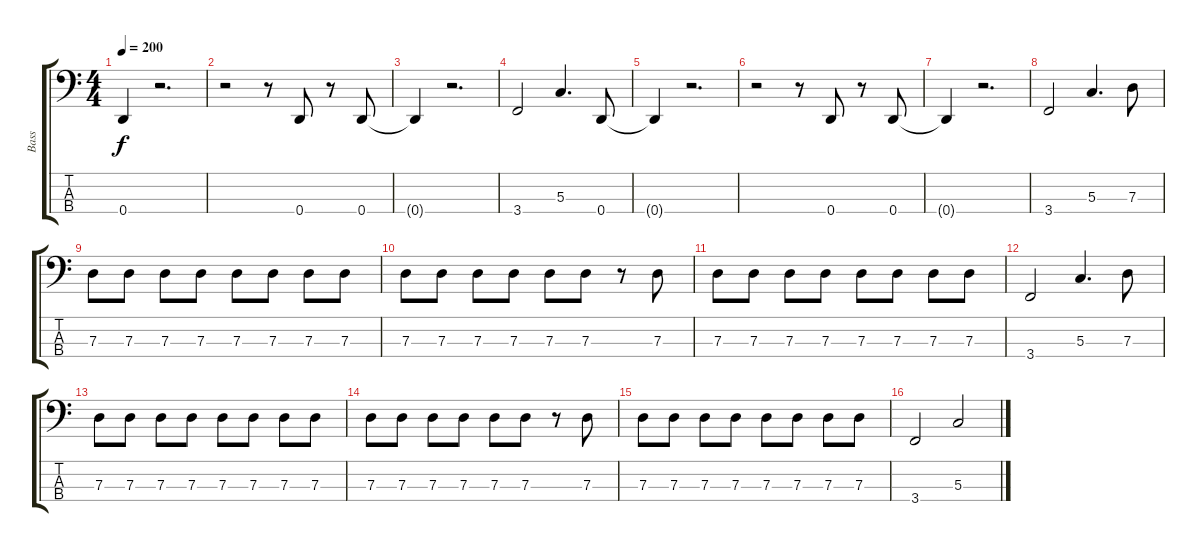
\track ("Bass" "Bass") {instrument electricbasspick}
\staff {score tabs}
\tuning (F2 C2 G1 D1) {hide}
\ts (4 4)
\tempo 200
\clef f4
\ks c
0.4.4{dy f} r.2{d} |
r.2 r.8 0.4.8 r.8 0.4.8 |
0.4{t}.4 r.2{d} |
3.4.2 5.3.4{d} 0.4.8 |
0.4{t}.4 r.2{d} |
r.2 r.8 0.4.8 r.8 0.4.8 |
0.4{t}.4 r.2{d} |
3.4.2 5.3.4{d} 7.3.8 |
7.3.8 7.3.8 7.3.8 7.3.8 7.3.8 7.3.8 7.3.8 7.3.8 |
7.3.8 7.3.8 7.3.8 7.3.8 7.3.8 7.3.8 r.8 7.3.8 |
7.3.8 7.3.8 7.3.8 7.3.8 7.3.8 7.3.8 7.3.8 7.3.8 |
3.4.2 5.3.4{d} 7.3.8 |
7.3.8 7.3.8 7.3.8 7.3.8 7.3.8 7.3.8 7.3.8 7.3.8 |
7.3.8 7.3.8 7.3.8 7.3.8 7.3.8 7.3.8 r.8 7.3.8 |
7.3.8 7.3.8 7.3.8 7.3.8 7.3.8 7.3.8 7.3.8 7.3.8 |
3.4.2 5.3.2
